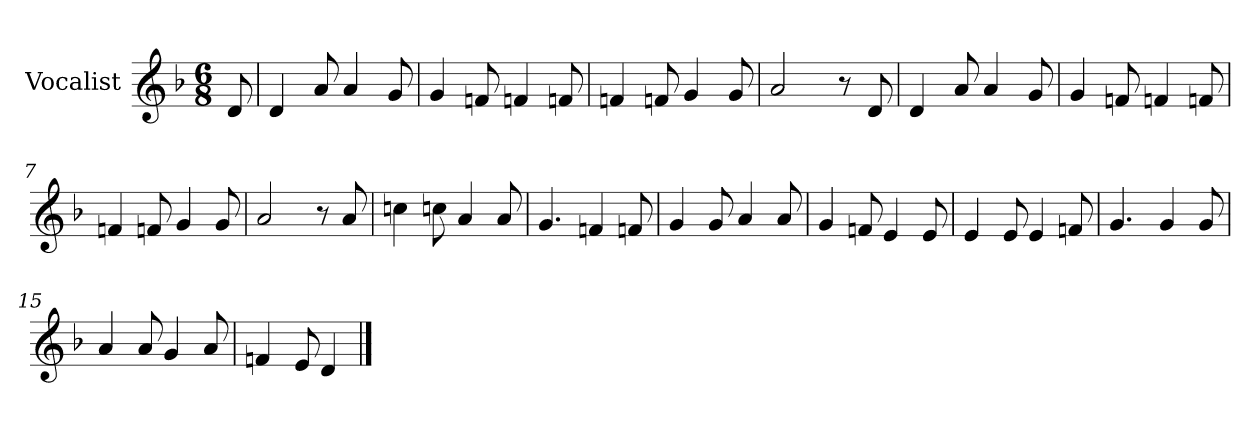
**kern
*part1
*staff1
*I"Vocalist
*k[b-]
*d:
*M6/8
=
8d
=1
4d
8a
4a
8g
=2
4g
8fn
4fn
8fn
=3
4fn
8fn
4g
8g
=4
2a
8r
8d
=5
4d
8a
4a
8g
=6
4g
8fn
4fn
8fn
=7
4fn
8fn
4g
8g
=8
2a
8r
8a
=9
4ccn
8ccn
4a
8a
=10
4.g
4fn
8fn
=11
4g
8g
4a
8a
=12
4g
8fn
4e
8e
=13
4e
8e
4e
8fn
=14
4.g
4g
8g
=15
4a
8a
4g
8a
=16
4fn
8e
4d
==
*-
